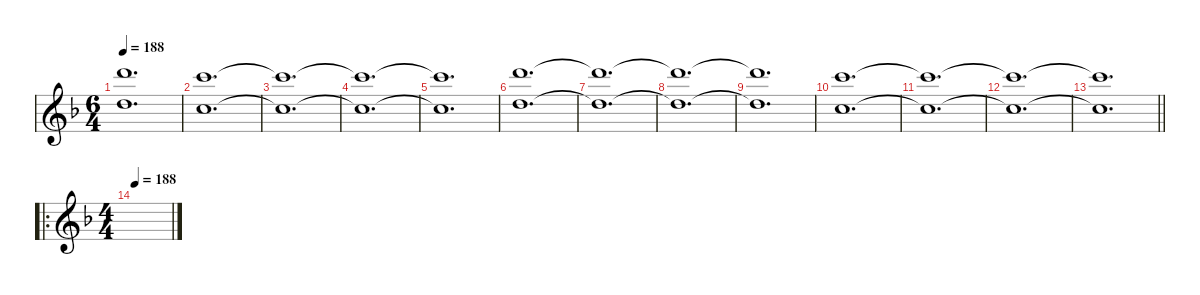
\defaultSystemsLayout 4
\hideDynamics
\bracketExtendMode nobrackets
\singleTrackTrackNamePolicy hidden
\multiTrackTrackNamePolicy hidden
\firstSystemTrackNameMode fullname
\firstSystemTrackNameOrientation horizontal
\otherSystemsTrackNameOrientation horizontal
\track ("Piano 1-strings" "Piano 1") {defaultSystemsLayout 8 instrument synthstrings1}
\staff {score}
\tuning (E4 A3 F3 D3 A2 D2)
\ts (6 4)
\tempo 188
\clef g2
\ks dminor
(22.1{t acc forcenatural} 21.3{t acc forcenatural}).1{d dy f beam Down} |
(20.1{acc forcenatural} 19.3{acc forcenatural}).1{d beam Down} |
(20.1{t acc forcenatural} 19.3{t acc forcenatural}).1{d beam Down} |
(20.1{t acc forcenatural} 19.3{t acc forcenatural}).1{d beam Down} |
(20.1{t acc forcenatural} 19.3{t acc forcenatural}).1{d beam Down} |
(22.1{acc forcenatural} 21.3{acc forcenatural}).1{d beam Down} |
(22.1{t acc forcenatural} 21.3{t acc forcenatural}).1{d beam Down} |
(22.1{t acc forcenatural} 21.3{t acc forcenatural}).1{d beam Down} |
(22.1{t acc forcenatural} 21.3{t acc forcenatural}).1{d beam Down} |
(20.1{acc forcenatural} 19.3{acc forcenatural}).1{d beam Down} |
(20.1{t acc forcenatural} 19.3{t acc forcenatural}).1{d beam Down} |
(20.1{t acc forcenatural} 19.3{t acc forcenatural}).1{d beam Down} |
\barLineRight lightlight
(20.1{t acc forcenatural} 19.3{t acc forcenatural}).1{d beam Down} |
\ro
\ts (4 4)
\beaming (8 2 2 2 2)
\tempo (188 0.00625)
